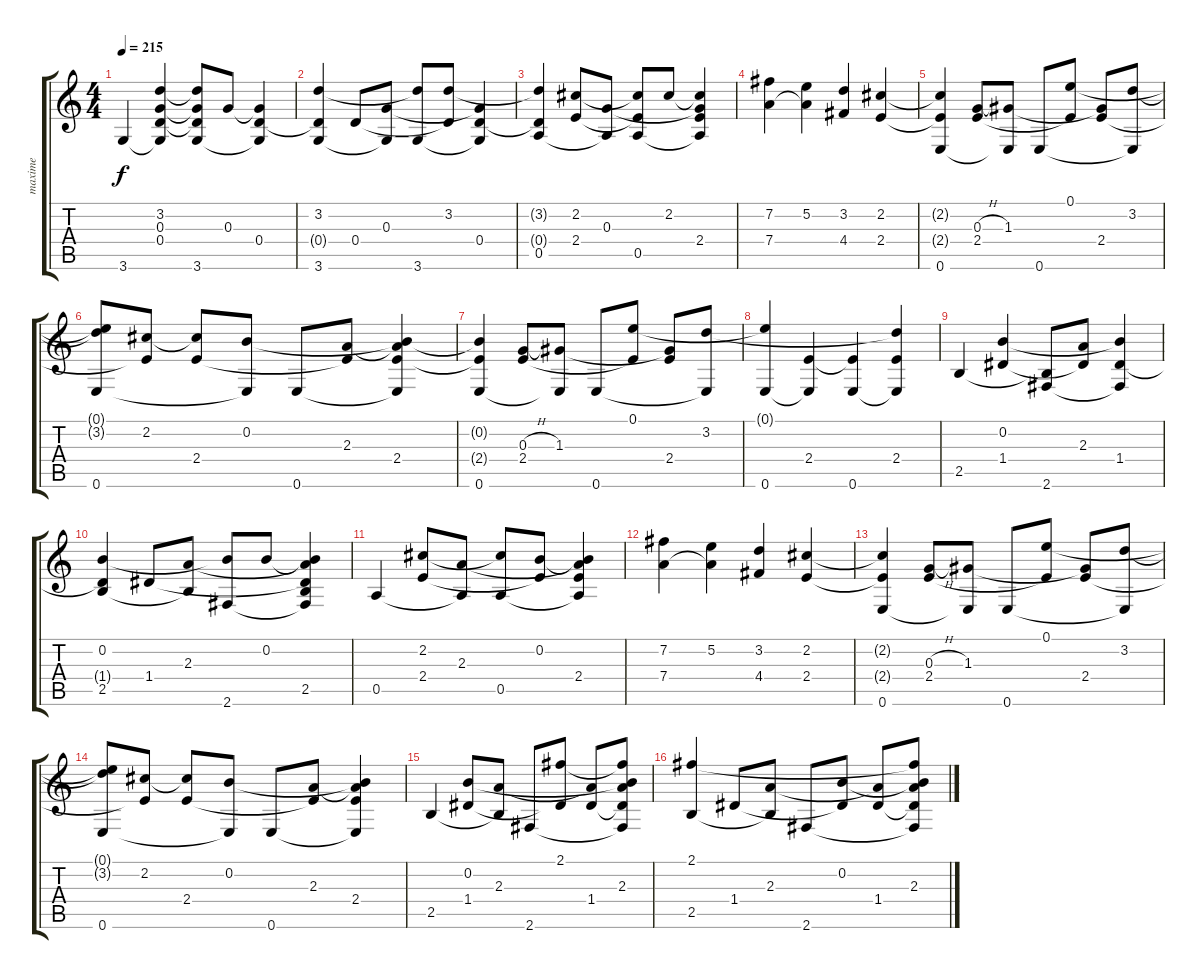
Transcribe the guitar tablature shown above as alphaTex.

\track ("maxime" "maxime") {instrument acousticguitarnylon}
\staff {score tabs}
\tuning (E4 B3 G3 D3 A2 E2) {hide}
\ts (4 4)
\tempo 215
\clef g2
\ks c
3.6.4{dy f} (3.2 0.3 0.4 3.6{t}).4 (3.2{t} 0.3{t} 0.4{t} 3.6).8 0.3.8 (0.3{t} 0.4 3.6{t}).4 |
(3.2 0.4{t} 3.6).4 0.4.8 (0.3 3.6{t}).8 (3.2{t} 3.6).8 (3.2 0.4{t}).8 (0.3{t} 0.4 3.6{t}).4 |
(3.2{t} 0.4{t} 0.5).4 (2.2 2.4).8 (0.3 0.5{t}).8 (2.2{t} 2.4{t} 0.5).8 2.2.8 (2.2{t} 0.3{t} 2.4 0.5{t}).4 |
(7.2 7.4).4 (5.2 7.4{t}).4 (3.2 4.4).4 (2.2 2.4).4 |
(2.2{t} 2.4{t} 0.6).4 (0.3{h} 2.4).8 (1.3 0.6{t}).8 0.6.8 (0.1 2.4{t}).8 (1.3{t} 2.4).8 (3.2 0.6{t}).8 |
(0.1{t} 3.2{t} 0.6).8 (2.2 2.4{t}).8 (2.2{t} 2.4).8 (0.2 0.6{t}).8 0.6.8 (2.3 2.4{t}).8 (0.2{t} 2.3{t} 2.4 0.6{t}).4 |
(0.2{t} 2.4{t} 0.6).4 (0.3{h} 2.4).8 (1.3 0.6{t}).8 0.6.8 (0.1 2.4{t}).8 (1.3{t} 2.4).8 (3.2 0.6{t}).8 |
(0.1{t} 0.6).4 (2.4 0.6{t}).4 (2.4{t} 0.6).4 (3.2{t} 2.4 0.6{t}).4 |
2.5.4 (0.2 1.4).4 (2.5{t} 2.6).8 (2.3 1.4{t}).8 (0.2{t} 1.4 2.6{t}).4 |
(0.2 1.4{t} 2.5).4 1.4.8 (2.3 2.5{t}).8 (0.2{t} 2.6).8 0.2.8 (0.2{t} 2.3{t} 1.4{t} 2.5 2.6{t}).4 |
0.5.4 (2.2 2.4).8 (2.3 0.5{t}).8 (2.2{t} 0.5).8 (0.2 2.4{t}).8 (0.2{t} 2.3{t} 2.4 0.5{t}).4 |
(7.2 7.4).4 (5.2 7.4{t}).4 (3.2 4.4).4 (2.2 2.4).4 |
(2.2{t} 2.4{t} 0.6).4 (0.3{h} 2.4).8 (1.3 0.6{t}).8 0.6.8 (0.1 2.4{t}).8 (1.3{t} 2.4).8 (3.2 0.6{t}).8 |
(0.1{t} 3.2{t} 0.6).8 (2.2 2.4{t}).8 (2.2{t} 2.4).8 (0.2 0.6{t}).8 0.6.8 (2.3 2.4{t}).8 (0.2{t} 2.3{t} 2.4 0.6{t}).4 |
2.5.4 (0.2 1.4).8 (2.3 2.5{t}).8 2.6.8 (2.1 1.4{t}).8 (2.3{t} 1.4).8 (2.1{t} 0.2{t} 2.3 1.4{t} 2.6{t}).8 |
(2.1 2.5).4 1.4.8 (2.3 2.5{t}).8 2.6.8 (0.2 1.4{t}).8 (2.3{t} 1.4).8 (2.1{t} 0.2{t} 2.3 1.4{t} 2.6{t}).8
